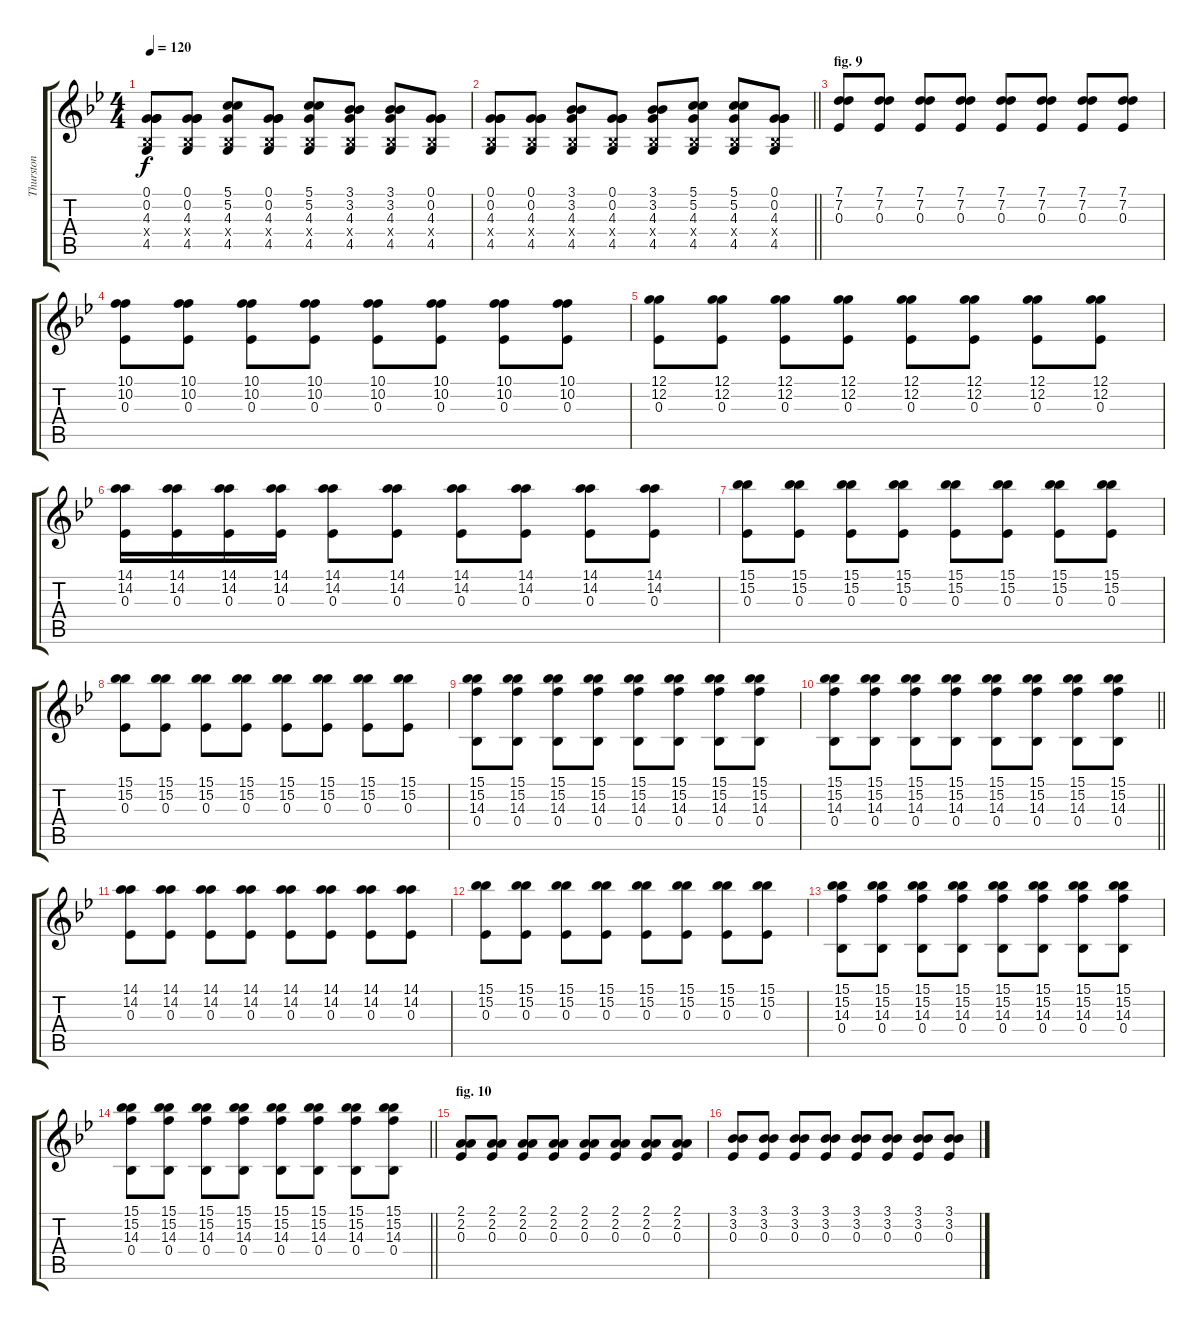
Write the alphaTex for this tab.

\track ("Thurston" "Thurston") {instrument acousticguitarsteel}
\staff {score tabs}
\tuning (G3 G3 Eb3 Bb2 Eb2 D2) {hide}
\ts (4 4)
\tempo 120
\clef g2
\ks gminor
(0.1 0.2 4.3 0.4{x} 4.5).8{dy f} (0.1 0.2 4.3 0.4{x} 4.5).8 (5.1 5.2 4.3 0.4{x} 4.5).8 (0.1 0.2 4.3 0.4{x} 4.5).8 (5.1 5.2 4.3 0.4{x} 4.5).8 (3.1 3.2 4.3 0.4{x} 4.5).8 (3.1 3.2 4.3 0.4{x} 4.5).8 (0.1 0.2 4.3 0.4{x} 4.5).8 |
\barLineRight lightlight
(0.1 0.2 4.3 0.4{x} 4.5).8 (0.1 0.2 4.3 0.4{x} 4.5).8 (3.1 3.2 4.3 0.4{x} 4.5).8 (0.1 0.2 4.3 0.4{x} 4.5).8 (3.1 3.2 4.3 0.4{x} 4.5).8 (5.1 5.2 4.3 0.4{x} 4.5).8 (5.1 5.2 4.3 0.4{x} 4.5).8 (0.1 0.2 4.3 0.4{x} 4.5).8 |
\section ("" "fig. 9")
(7.1 7.2 0.3).8 (7.1 7.2 0.3).8 (7.1 7.2 0.3).8 (7.1 7.2 0.3).8 (7.1 7.2 0.3).8 (7.1 7.2 0.3).8 (7.1 7.2 0.3).8 (7.1 7.2 0.3).8 |
(10.1 10.2 0.3).8 (10.1 10.2 0.3).8 (10.1 10.2 0.3).8 (10.1 10.2 0.3).8 (10.1 10.2 0.3).8 (10.1 10.2 0.3).8 (10.1 10.2 0.3).8 (10.1 10.2 0.3).8 |
(12.1 12.2 0.3).8 (12.1 12.2 0.3).8 (12.1 12.2 0.3).8 (12.1 12.2 0.3).8 (12.1 12.2 0.3).8 (12.1 12.2 0.3).8 (12.1 12.2 0.3).8 (12.1 12.2 0.3).8 |
(14.1 14.2 0.3).16 (14.1 14.2 0.3).16 (14.1 14.2 0.3).16 (14.1 14.2 0.3).16 (14.1 14.2 0.3).8 (14.1 14.2 0.3).8 (14.1 14.2 0.3).8 (14.1 14.2 0.3).8 (14.1 14.2 0.3).8 (14.1 14.2 0.3).8 |
(15.1 15.2 0.3).8 (15.1 15.2 0.3).8 (15.1 15.2 0.3).8 (15.1 15.2 0.3).8 (15.1 15.2 0.3).8 (15.1 15.2 0.3).8 (15.1 15.2 0.3).8 (15.1 15.2 0.3).8 |
(15.1 15.2 0.3).8 (15.1 15.2 0.3).8 (15.1 15.2 0.3).8 (15.1 15.2 0.3).8 (15.1 15.2 0.3).8 (15.1 15.2 0.3).8 (15.1 15.2 0.3).8 (15.1 15.2 0.3).8 |
(15.1 15.2 14.3 0.4).8 (15.1 15.2 14.3 0.4).8 (15.1 15.2 14.3 0.4).8 (15.1 15.2 14.3 0.4).8 (15.1 15.2 14.3 0.4).8 (15.1 15.2 14.3 0.4).8 (15.1 15.2 14.3 0.4).8 (15.1 15.2 14.3 0.4).8 |
\barLineRight lightlight
(15.1 15.2 14.3 0.4).8 (15.1 15.2 14.3 0.4).8 (15.1 15.2 14.3 0.4).8 (15.1 15.2 14.3 0.4).8 (15.1 15.2 14.3 0.4).8 (15.1 15.2 14.3 0.4).8 (15.1 15.2 14.3 0.4).8 (15.1 15.2 14.3 0.4).8 |
(14.1 14.2 0.3).8 (14.1 14.2 0.3).8 (14.1 14.2 0.3).8 (14.1 14.2 0.3).8 (14.1 14.2 0.3).8 (14.1 14.2 0.3).8 (14.1 14.2 0.3).8 (14.1 14.2 0.3).8 |
(15.1 15.2 0.3).8 (15.1 15.2 0.3).8 (15.1 15.2 0.3).8 (15.1 15.2 0.3).8 (15.1 15.2 0.3).8 (15.1 15.2 0.3).8 (15.1 15.2 0.3).8 (15.1 15.2 0.3).8 |
(15.1 15.2 14.3 0.4).8 (15.1 15.2 14.3 0.4).8 (15.1 15.2 14.3 0.4).8 (15.1 15.2 14.3 0.4).8 (15.1 15.2 14.3 0.4).8 (15.1 15.2 14.3 0.4).8 (15.1 15.2 14.3 0.4).8 (15.1 15.2 14.3 0.4).8 |
\barLineRight lightlight
(15.1 15.2 14.3 0.4).8 (15.1 15.2 14.3 0.4).8 (15.1 15.2 14.3 0.4).8 (15.1 15.2 14.3 0.4).8 (15.1 15.2 14.3 0.4).8 (15.1 15.2 14.3 0.4).8 (15.1 15.2 14.3 0.4).8 (15.1 15.2 14.3 0.4).8 |
\section ("" "fig. 10")
(2.1 2.2 0.3).8 (2.1 2.2 0.3).8 (2.1 2.2 0.3).8 (2.1 2.2 0.3).8 (2.1 2.2 0.3).8 (2.1 2.2 0.3).8 (2.1 2.2 0.3).8 (2.1 2.2 0.3).8 |
(3.1 3.2 0.3).8 (3.1 3.2 0.3).8 (3.1 3.2 0.3).8 (3.1 3.2 0.3).8 (3.1 3.2 0.3).8 (3.1 3.2 0.3).8 (3.1 3.2 0.3).8 (3.1 3.2 0.3).8
